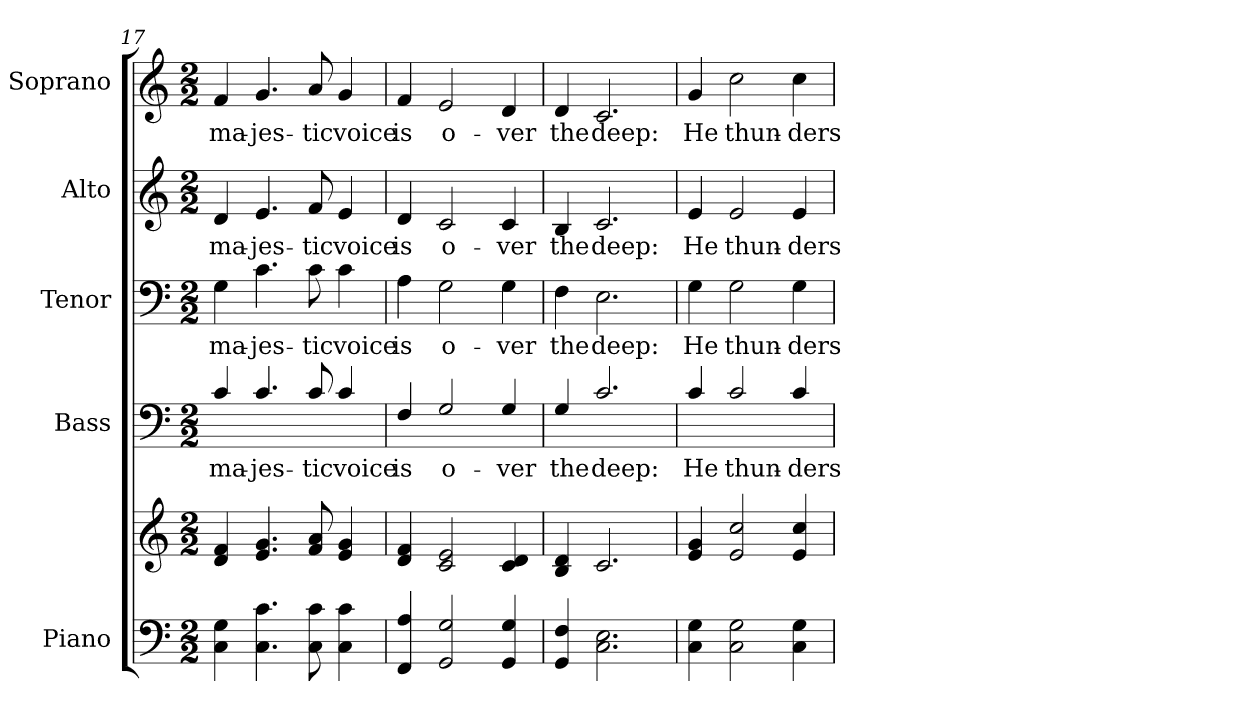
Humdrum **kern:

**kern	**kern	**kern	**text	**kern	**text	**kern	**text	**kern	**text
*part5	*part5	*part4	*part4	*part3	*part3	*part2	*part2	*part1	*part1
*staff6	*staff5	*staff4	*staff4	*staff3	*staff3	*staff2	*staff2	*staff1	*staff1
*I"Piano	*	*I"Bass	*	*I"Tenor	*	*I"Alto	*	*I"Soprano	*
*I'Pno.	*	*I'B.	*	*I'T.	*	*I'A.	*	*I'S.	*
*clefF4	*clefG2	*clefF4	*	*clefF4	*	*clefG2	*	*clefG2	*
*	*	*ITrd7c12	*	*	*	*	*	*	*
*k[]	*k[]	*k[]	*	*k[]	*	*k[]	*	*k[]	*
*C:	*C:	*C:	*	*C:	*	*C:	*	*C:	*
*M2/2	*M2/2	*M2/2	*	*M2/2	*	*M2/2	*	*M2/2	*
=17	=17	=17	=17	=17	=17	=17	=17	=17	=17
!	!	!	!LO:LY:b:color=#000000	!	!	!	!	!	!
!	!	!	!	!	!LO:LY:b:color=#000000	!	!	!	!
!	!	!	!	!	!	!	!LO:LY:b:color=#000000	!	!
!	!	!	!	!	!	!	!	!	!LO:LY:b:color=#000000
4Ci\ 4Gi	4di/ 4fi	4Ci/	ma-	4Gi\	ma-	4di/	ma-	4fi/	ma-
!	!	!	!LO:LY:b:color=#000000	!	!	!	!	!	!
!	!	!	!	!	!LO:LY:b:color=#000000	!	!	!	!
!	!	!	!	!	!	!	!LO:LY:b:color=#000000	!	!
!	!	!	!	!	!	!	!	!	!LO:LY:b:color=#000000
4.Ci\ 4.ci	4.ei/ 4.gi	4.Ci/	-jes-	4.ci\	-jes-	4.ei/	-jes-	4.gi/	-jes-
!	!	!	!LO:LY:b:color=#000000	!	!	!	!	!	!
!	!	!	!	!	!LO:LY:b:color=#000000	!	!	!	!
!	!	!	!	!	!	!	!LO:LY:b:color=#000000	!	!
!	!	!	!	!	!	!	!	!	!LO:LY:b:color=#000000
8Ci\ 8ci	8fi/ 8ai	8Ci/	-tic	8ci\	-tic	8fi/	-tic	8ai/	-tic
!	!	!	!LO:LY:b:color=#000000	!	!	!	!	!	!
!	!	!	!	!	!LO:LY:b:color=#000000	!	!	!	!
!	!	!	!	!	!	!	!LO:LY:b:color=#000000	!	!
!	!	!	!	!	!	!	!	!	!LO:LY:b:color=#000000
4Ci\ 4ci	4ei/ 4gi	4Ci/	voice	4ci\	voice	4ei/	voice	4gi/	voice
=18	=18	=18	=18	=18	=18	=18	=18	=18	=18
!	!	!	!LO:LY:b:color=#000000	!	!	!	!	!	!
!	!	!	!	!	!LO:LY:b:color=#000000	!	!	!	!
!	!	!	!	!	!	!	!LO:LY:b:color=#000000	!	!
!	!	!	!	!	!	!	!	!	!LO:LY:b:color=#000000
4FFi/ 4Ai	4di/ 4fi	4FFi/	is	4Ai\	is	4di/	is	4fi/	is
!	!	!	!LO:LY:b:color=#000000	!	!	!	!	!	!
!	!	!	!	!	!LO:LY:b:color=#000000	!	!	!	!
!	!	!	!	!	!	!	!LO:LY:b:color=#000000	!	!
!	!	!	!	!	!	!	!	!	!LO:LY:b:color=#000000
2GGi/ 2Gi	2ci/ 2ei	2GGi/	o-	2Gi\	o-	2ci/	o-	2ei/	o-
!	!	!	!LO:LY:b:color=#000000	!	!	!	!	!	!
!	!	!	!	!	!LO:LY:b:color=#000000	!	!	!	!
!	!	!	!	!	!	!	!LO:LY:b:color=#000000	!	!
!	!	!	!	!	!	!	!	!	!LO:LY:b:color=#000000
4GGi/ 4Gi	4ci/ 4di	4GGi/	-ver	4Gi\	-ver	4ci/	-ver	4di/	-ver
!!LO:PB:g=z
=19	=19	=19	=19	=19	=19	=19	=19	=19	=19
!	!	!	!LO:LY:b:color=#000000	!	!	!	!	!	!
!	!	!	!	!	!LO:LY:b:color=#000000	!	!	!	!
!	!	!	!	!	!	!	!LO:LY:b:color=#000000	!	!
!	!	!	!	!	!	!	!	!	!LO:LY:b:color=#000000
4GGi/ 4Fi	4Bi/ 4di	4GGi/	the	4Fi\	the	4Bi/	the	4di/	the
!	!	!	!LO:LY:b:color=#000000	!	!	!	!	!	!
!	!	!	!	!	!LO:LY:b:color=#000000	!	!	!	!
!	!	!	!	!	!	!	!LO:LY:b:color=#000000	!	!
!	!	!	!	!	!	!	!	!	!LO:LY:b:color=#000000
2.Ci\ 2.Ei	2.ci/	2.Ci/	deep:	2.Ei\	deep:	2.ci/	deep:	2.ci/	deep:
=20	=20	=20	=20	=20	=20	=20	=20	=20	=20
!	!	!	!LO:LY:b:color=#000000	!	!	!	!	!	!
!	!	!	!	!	!LO:LY:b:color=#000000	!	!	!	!
!	!	!	!	!	!	!	!LO:LY:b:color=#000000	!	!
!	!	!	!	!	!	!	!	!	!LO:LY:b:color=#000000
4Ci\ 4Gi	4ei/ 4gi	4Ci/	He	4Gi\	He	4ei/	He	4gi/	He
!	!	!	!LO:LY:b:color=#000000	!	!	!	!	!	!
!	!	!	!	!	!LO:LY:b:color=#000000	!	!	!	!
!	!	!	!	!	!	!	!LO:LY:b:color=#000000	!	!
!	!	!	!	!	!	!	!	!	!LO:LY:b:color=#000000
2Ci\ 2Gi	2ei/ 2cci	2Ci/	thun-	2Gi\	thun-	2ei/	thun-	2cci\	thun-
!	!	!	!LO:LY:b:color=#000000	!	!	!	!	!	!
!	!	!	!	!	!LO:LY:b:color=#000000	!	!	!	!
!	!	!	!	!	!	!	!LO:LY:b:color=#000000	!	!
!	!	!	!	!	!	!	!	!	!LO:LY:b:color=#000000
4Ci\ 4Gi	4ei/ 4cci	4Ci/	-ders	4Gi\	-ders	4ei/	-ders	4cci\	-ders
=	=	=	=	=	=	=	=	=	=
*-	*-	*-	*-	*-	*-	*-	*-	*-	*-
